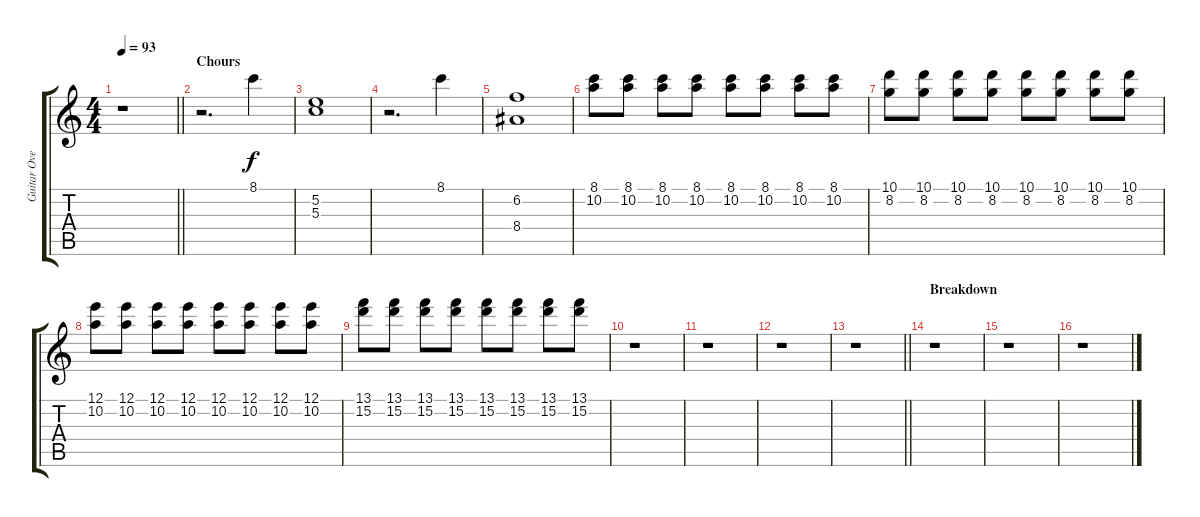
\track ("Guitar Overdriven" "Guitar Ove") {instrument overdrivenguitar}
\staff {score tabs}
\tuning (E4 B3 G3 D3 A2 E2) {hide}
\ts (4 4)
\tempo 93
\clef g2
\barLineRight lightlight
\ks c
r.1{dy f} |
\section ("" "Chours")
r.2{d} 8.1.4 |
(5.2 5.3).1 |
r.2{d} 8.1.4 |
(6.2 8.4).1 |
(8.1 10.2).8 (8.1 10.2).8 (8.1 10.2).8 (8.1 10.2).8 (8.1 10.2).8 (8.1 10.2).8 (8.1 10.2).8 (8.1 10.2).8 |
(10.1 8.2).8 (10.1 8.2).8 (10.1 8.2).8 (10.1 8.2).8 (10.1 8.2).8 (10.1 8.2).8 (10.1 8.2).8 (10.1 8.2).8 |
(12.1 10.2).8 (12.1 10.2).8 (12.1 10.2).8 (12.1 10.2).8 (12.1 10.2).8 (12.1 10.2).8 (12.1 10.2).8 (12.1 10.2).8 |
(13.1 15.2).8 (13.1 15.2).8 (13.1 15.2).8 (13.1 15.2).8 (13.1 15.2).8 (13.1 15.2).8 (13.1 15.2).8 (13.1 15.2).8 |
r.1 |
r.1 |
r.1 |
\barLineRight lightlight
r.1 |
\section ("" "Breakdown")
r.1 |
r.1 |
r.1
